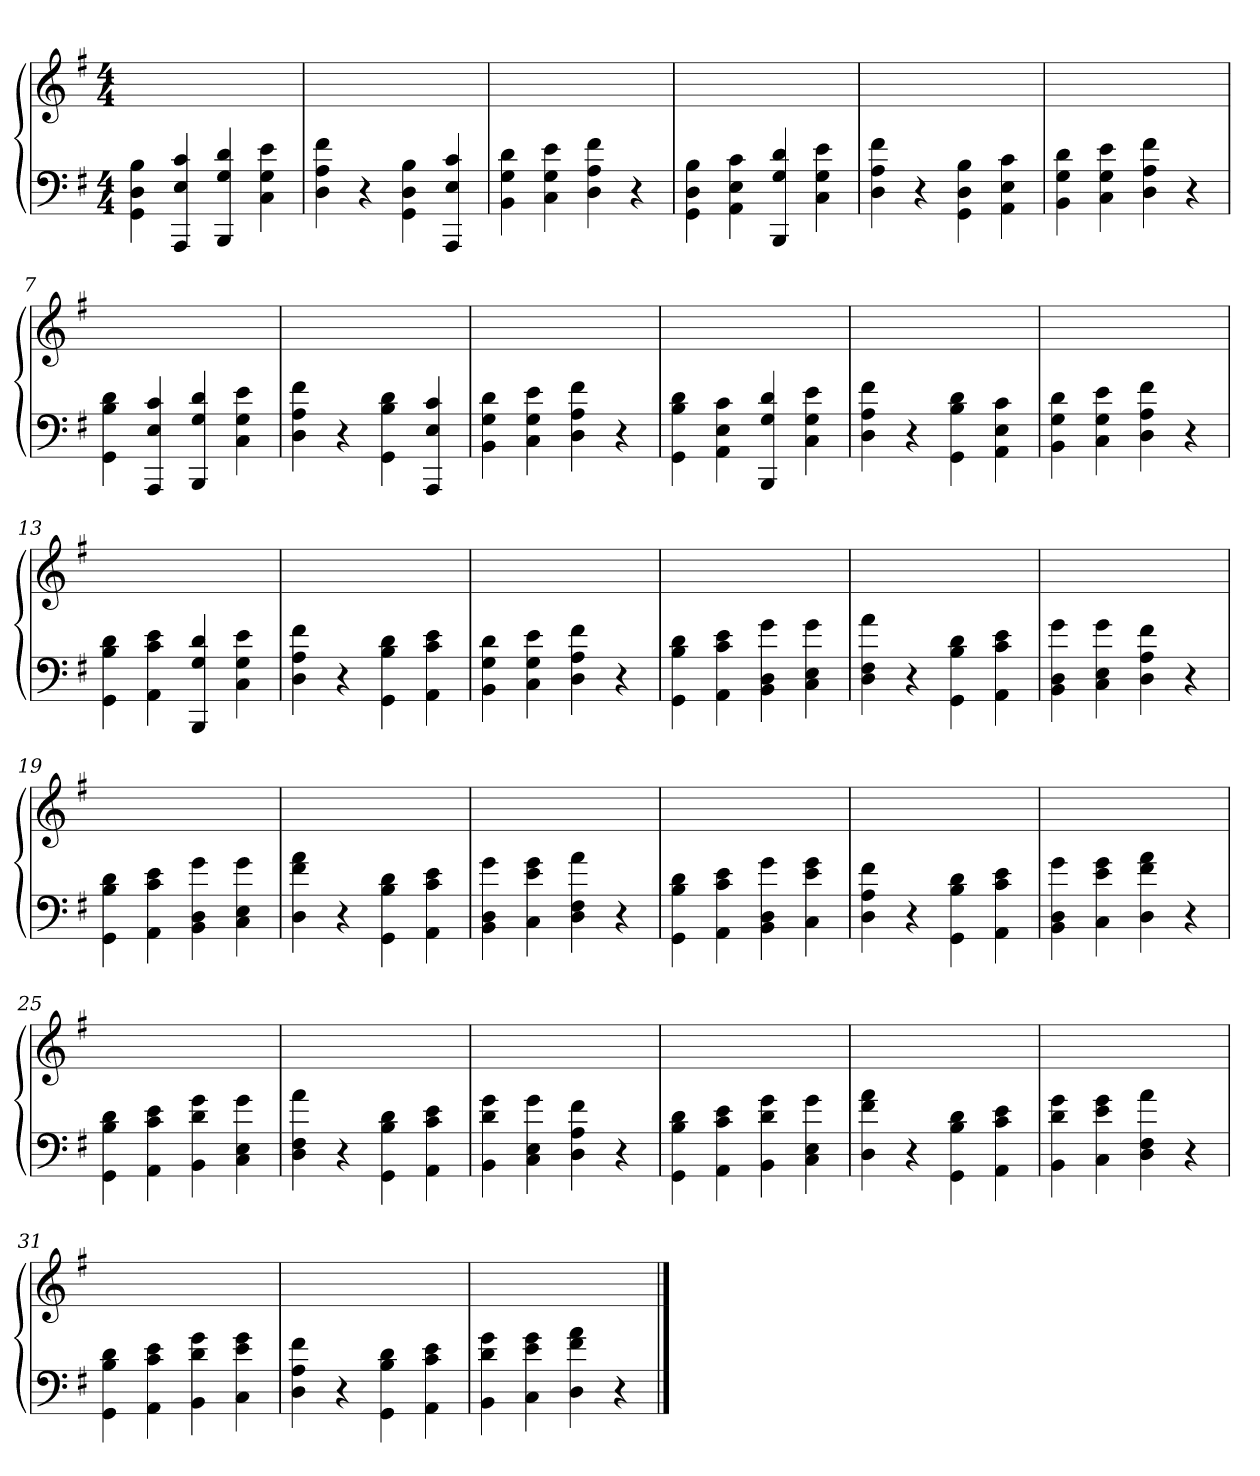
**kern	**kern
*part2	*part1
*staff2	*staff1
*clefF4	*clefG2
*k[f#]	*k[f#]
*G:	*G:
*M4/4	*M4/4
*MM60	*MM60
=1	=1
4GG 4D 4B	1ryy
4AAA 4E 4c	.
4BBB 4G 4d	.
4C 4G 4e	.
=2	=2
4D 4A 4f#	1ryy
4r	.
4GG 4D 4B	.
4AAA 4E 4c	.
=3	=3
4BB 4G 4d	1ryy
4C 4G 4e	.
4D 4A 4f#	.
4r	.
=4	=4
4GG 4D 4B	1ryy
4AA 4E 4c	.
4BBB 4G 4d	.
4C 4G 4e	.
=5	=5
4D 4A 4f#	1ryy
4r	.
4GG 4D 4B	.
4AA 4E 4c	.
=6	=6
4BB 4G 4d	1ryy
4C 4G 4e	.
4D 4A 4f#	.
4r	.
=7	=7
4GG 4B 4d	1ryy
4AAA 4E 4c	.
4BBB 4G 4d	.
4C 4G 4e	.
=8	=8
4D 4A 4f#	1ryy
4r	.
4GG 4B 4d	.
4AAA 4E 4c	.
=9	=9
4BB 4G 4d	1ryy
4C 4G 4e	.
4D 4A 4f#	.
4r	.
=10	=10
4GG 4B 4d	1ryy
4AA 4E 4c	.
4BBB 4G 4d	.
4C 4G 4e	.
=11	=11
4D 4A 4f#	1ryy
4r	.
4GG 4B 4d	.
4AA 4E 4c	.
=12	=12
4BB 4G 4d	1ryy
4C 4G 4e	.
4D 4A 4f#	.
4r	.
=13	=13
4GG 4B 4d	1ryy
4AA 4c 4e	.
4BBB 4G 4d	.
4C 4G 4e	.
=14	=14
4D 4A 4f#	1ryy
4r	.
4GG 4B 4d	.
4AA 4c 4e	.
=15	=15
4BB 4G 4d	1ryy
4C 4G 4e	.
4D 4A 4f#	.
4r	.
=16	=16
4GG 4B 4d	1ryy
4AA 4c 4e	.
4BB 4D 4g	.
4C 4E 4g	.
=17	=17
4D 4F# 4a	1ryy
4r	.
4GG 4B 4d	.
4AA 4c 4e	.
=18	=18
4BB 4D 4g	1ryy
4C 4E 4g	.
4D 4A 4f#	.
4r	.
=19	=19
4GG 4B 4d	1ryy
4AA 4c 4e	.
4BB 4D 4g	.
4C 4E 4g	.
=20	=20
4D 4f# 4a	1ryy
4r	.
4GG 4B 4d	.
4AA 4c 4e	.
=21	=21
4BB 4D 4g	1ryy
4C 4e 4g	.
4D 4F# 4a	.
4r	.
=22	=22
4GG 4B 4d	1ryy
4AA 4c 4e	.
4BB 4D 4g	.
4C 4e 4g	.
=23	=23
4D 4A 4f#	1ryy
4r	.
4GG 4B 4d	.
4AA 4c 4e	.
=24	=24
4BB 4D 4g	1ryy
4C 4e 4g	.
4D 4f# 4a	.
4r	.
=25	=25
4GG 4B 4d	1ryy
4AA 4c 4e	.
4BB 4d 4g	.
4C 4E 4g	.
=26	=26
4D 4F# 4a	1ryy
4r	.
4GG 4B 4d	.
4AA 4c 4e	.
=27	=27
4BB 4d 4g	1ryy
4C 4E 4g	.
4D 4A 4f#	.
4r	.
=28	=28
4GG 4B 4d	1ryy
4AA 4c 4e	.
4BB 4d 4g	.
4C 4E 4g	.
=29	=29
4D 4f# 4a	1ryy
4r	.
4GG 4B 4d	.
4AA 4c 4e	.
=30	=30
4BB 4d 4g	1ryy
4C 4e 4g	.
4D 4F# 4a	.
4r	.
=31	=31
4GG 4B 4d	1ryy
4AA 4c 4e	.
4BB 4d 4g	.
4C 4e 4g	.
=32	=32
4D 4A 4f#	1ryy
4r	.
4GG 4B 4d	.
4AA 4c 4e	.
=33	=33
4BB 4d 4g	1ryy
4C 4e 4g	.
4D 4f# 4a	.
4r	.
==	==
*-	*-
